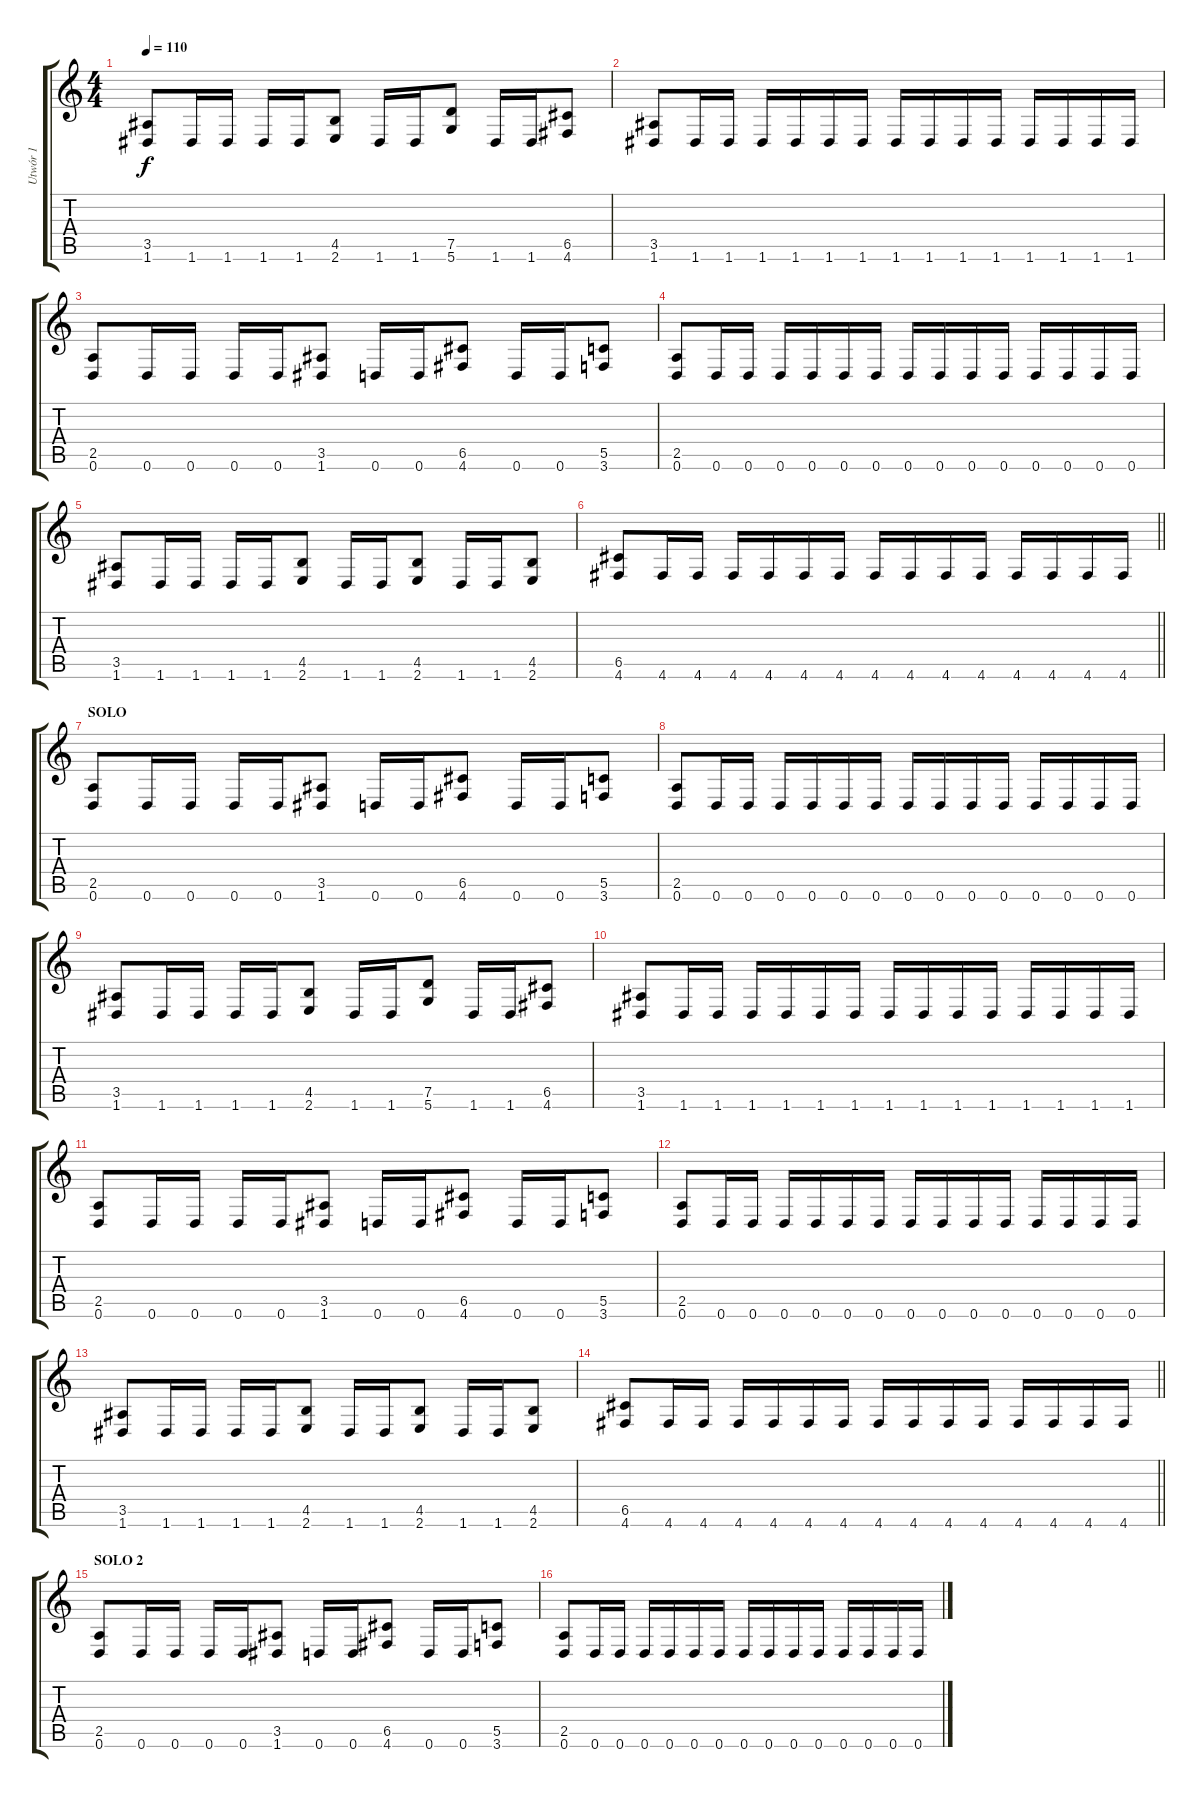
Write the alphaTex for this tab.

\track ("Utwór 1" "Utwór 1") {instrument distortionguitar}
\staff {score tabs}
\tuning (D4 A3 F3 C3 G2 D2) {hide}
\ts (4 4)
\tempo 110
\clef g2
\ks c
(3.5 1.6).8{dy f} 1.6.16 1.6.16 1.6.16 1.6.16 (4.5 2.6).8 1.6.16 1.6.16 (7.5 5.6).8 1.6.16 1.6.16 (6.5 4.6).8 |
(3.5 1.6).8 1.6.16 1.6.16 1.6.16 1.6.16 1.6.16 1.6.16 1.6.16 1.6.16 1.6.16 1.6.16 1.6.16 1.6.16 1.6.16 1.6.16 |
(2.5 0.6).8 0.6.16 0.6.16 0.6.16 0.6.16 (3.5 1.6).8 0.6.16 0.6.16 (6.5 4.6).8 0.6.16 0.6.16 (5.5 3.6).8 |
(2.5 0.6).8 0.6.16 0.6.16 0.6.16 0.6.16 0.6.16 0.6.16 0.6.16 0.6.16 0.6.16 0.6.16 0.6.16 0.6.16 0.6.16 0.6.16 |
(3.5 1.6).8 1.6.16 1.6.16 1.6.16 1.6.16 (4.5 2.6).8 1.6.16 1.6.16 (4.5 2.6).8 1.6.16 1.6.16 (4.5 2.6).8 |
\barLineRight lightlight
(6.5 4.6).8 4.6.16 4.6.16 4.6.16 4.6.16 4.6.16 4.6.16 4.6.16 4.6.16 4.6.16 4.6.16 4.6.16 4.6.16 4.6.16 4.6.16 |
\section ("" "SOLO")
(2.5 0.6).8 0.6.16 0.6.16 0.6.16 0.6.16 (3.5 1.6).8 0.6.16 0.6.16 (6.5 4.6).8 0.6.16 0.6.16 (5.5 3.6).8 |
(2.5 0.6).8 0.6.16 0.6.16 0.6.16 0.6.16 0.6.16 0.6.16 0.6.16 0.6.16 0.6.16 0.6.16 0.6.16 0.6.16 0.6.16 0.6.16 |
(3.5 1.6).8 1.6.16 1.6.16 1.6.16 1.6.16 (4.5 2.6).8 1.6.16 1.6.16 (7.5 5.6).8 1.6.16 1.6.16 (6.5 4.6).8 |
(3.5 1.6).8 1.6.16 1.6.16 1.6.16 1.6.16 1.6.16 1.6.16 1.6.16 1.6.16 1.6.16 1.6.16 1.6.16 1.6.16 1.6.16 1.6.16 |
(2.5 0.6).8 0.6.16 0.6.16 0.6.16 0.6.16 (3.5 1.6).8 0.6.16 0.6.16 (6.5 4.6).8 0.6.16 0.6.16 (5.5 3.6).8 |
(2.5 0.6).8 0.6.16 0.6.16 0.6.16 0.6.16 0.6.16 0.6.16 0.6.16 0.6.16 0.6.16 0.6.16 0.6.16 0.6.16 0.6.16 0.6.16 |
(3.5 1.6).8 1.6.16 1.6.16 1.6.16 1.6.16 (4.5 2.6).8 1.6.16 1.6.16 (4.5 2.6).8 1.6.16 1.6.16 (4.5 2.6).8 |
\barLineRight lightlight
(6.5 4.6).8 4.6.16 4.6.16 4.6.16 4.6.16 4.6.16 4.6.16 4.6.16 4.6.16 4.6.16 4.6.16 4.6.16 4.6.16 4.6.16 4.6.16 |
\section ("" "SOLO 2")
(2.5 0.6).8 0.6.16 0.6.16 0.6.16 0.6.16 (3.5 1.6).8 0.6.16 0.6.16 (6.5 4.6).8 0.6.16 0.6.16 (5.5 3.6).8 |
(2.5 0.6).8 0.6.16 0.6.16 0.6.16 0.6.16 0.6.16 0.6.16 0.6.16 0.6.16 0.6.16 0.6.16 0.6.16 0.6.16 0.6.16 0.6.16
